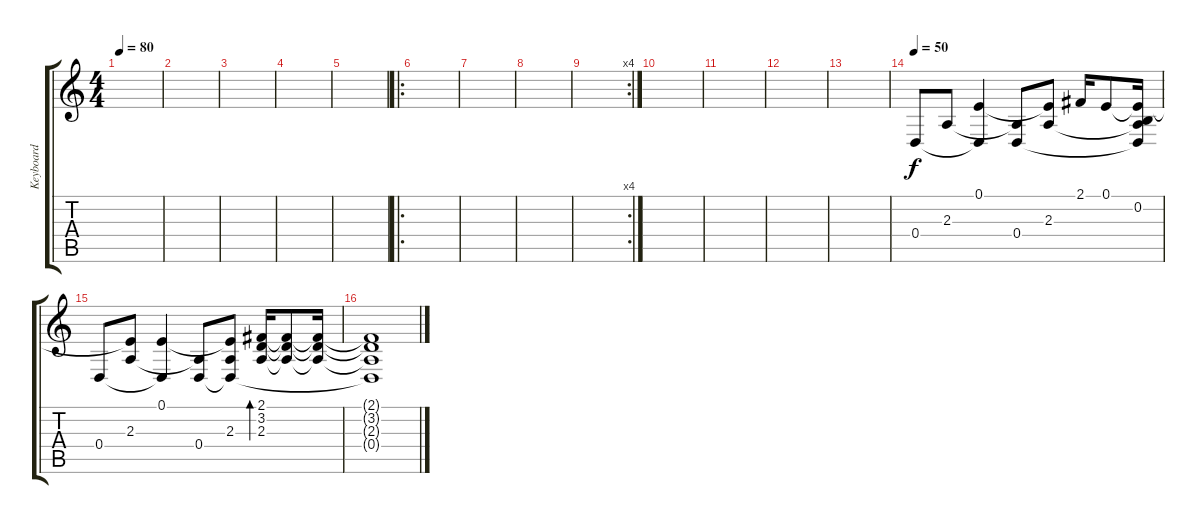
\track ("Keyboard" "Keyboard") {instrument fx6goblins}
\staff {score tabs}
\tuning (E4 B3 G3 D3 A2 E2) {hide}
\ts (4 4)
\tempo 80
\clef g2
\ks c
|
|
|
|
|
\ro
|
|
|
\rc 4
|
|
|
|
|
\tempo 50
0.4.8 2.3.8 (0.1 0.4{t}).4 (2.3{t} 0.4).8 (0.1{t} 2.3).8 2.1.16 0.1.8 (0.1{t} 0.2 2.3{t} 0.4{t}).16 |
0.4.8{volume 16} (0.1{t} 2.3).8 (0.1 0.4{t}).4 (2.3{t} 0.4).8 (0.1{t} 2.3 0.4{t}).8 (2.1 3.2 2.3).16{bd 480} (2.1{t} 3.2{t} 2.3{t}).8 (2.1{t} 3.2{t} 2.3{t}).16 |
(2.1{t} 3.2{t} 2.3{t} 0.4{t}).1
